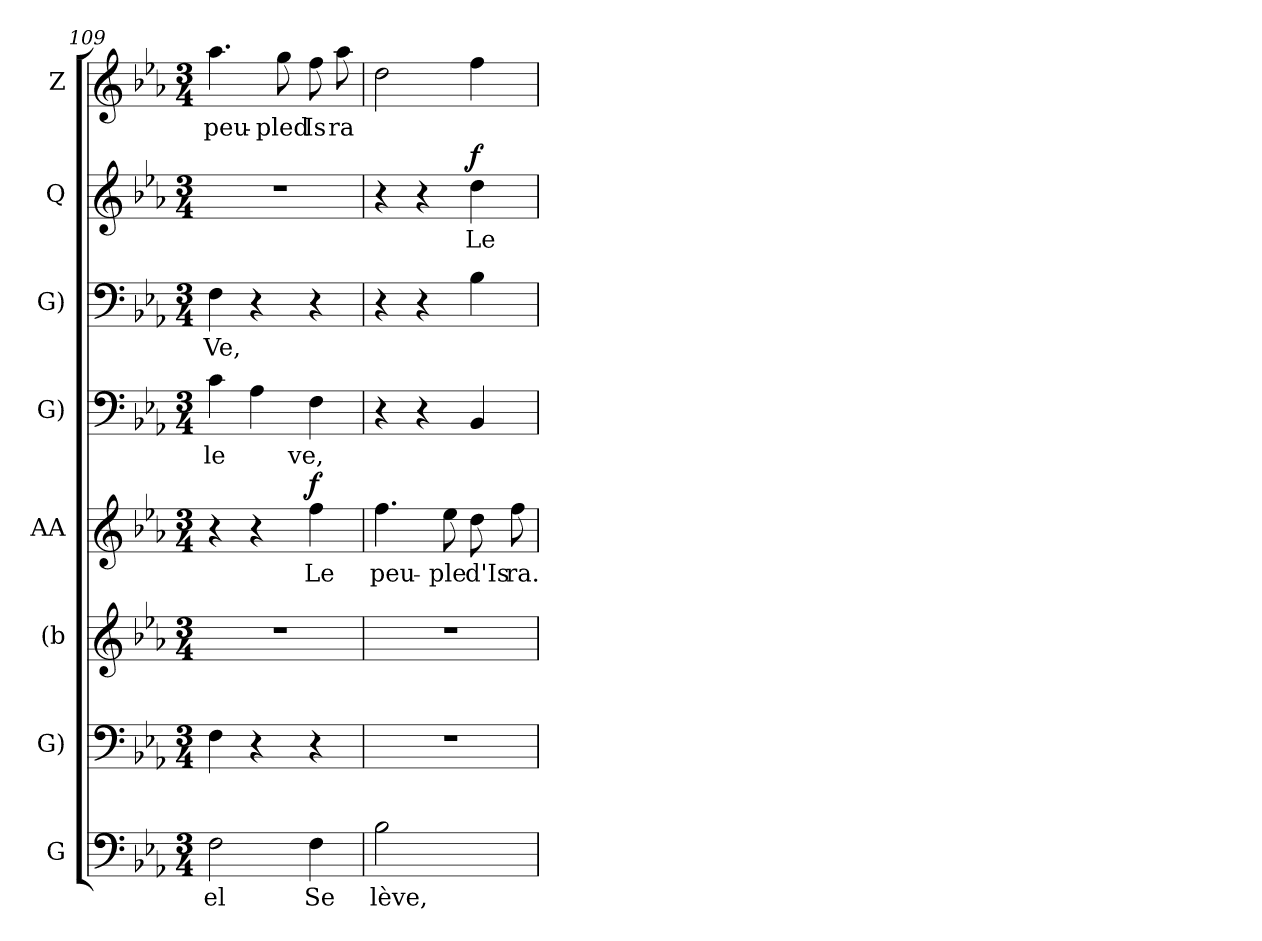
**kern	**text	**kern	**kern	**kern	**text	**dynam	**kern	**text	**kern	**text	**kern	**text	**dynam	**kern	**text
*part8	*part8	*part7	*part6	*part5	*part5	*part5	*part4	*part4	*part3	*part3	*part2	*part2	*part2	*part1	*part1
*staff8	*staff8	*staff7	*staff6	*staff5	*staff5	*staff5	*staff4	*staff4	*staff3	*staff3	*staff2	*staff2	*staff2	*staff1	*staff1
*I"G	*	*I"G)	*I"(b	*I"AA	*	*	*I"G)	*	*I"G)	*	*I"Q	*	*	*I"Z	*
*clefF4	*	*clefF4	*clefG2	*clefG2	*	*	*clefF4	*	*clefF4	*	*clefG2	*	*	*clefG2	*
*k[b-e-a-]	*	*k[b-e-a-]	*k[b-e-a-]	*k[b-e-a-]	*	*	*k[b-e-a-]	*	*k[b-e-a-]	*	*k[b-e-a-]	*	*	*k[b-e-a-]	*
*M3/4	*	*M3/4	*M3/4	*M3/4	*	*	*M3/4	*	*M3/4	*	*M3/4	*	*	*M3/4	*
=109	=109	=109	=109	=109	=109	=109	=109	=109	=109	=109	=109	=109	=109	=109	=109
2Fi\	el	4Fi\	2.r	4r	.	.	4ci\	le	4Fi\	Ve,	2.r	.	.	4.aa-i\	peu-
.	.	4r	.	4r	.	.	4A-i\	.	4r	.	.	.	.	.	.
.	.	.	.	.	.	.	.	.	.	.	.	.	.	8ggi\	pled
!	!	!	!	!	!	!LO:DY:a	!	!	!	!	!	!	!	!	!
4Fi\	Se	4r	.	4ffi\	Le	f	4Fi\	ve,	4r	.	.	.	.	8ffi\	Is
.	.	.	.	.	.	.	.	.	.	.	.	.	.	8aa-i\	ra
!!LO:LB:g=z
=110	=110	=110	=110	=110	=110	=110	=110	=110	=110	=110	=110	=110	=110	=110	=110
2B-i\	lève,	2.r	2.r	4.ffi\	peu-	.	4r	.	4r	.	4r	.	.	2ddi\	.
.	.	.	.	.	.	.	4r	.	4r	.	4r	.	.	.	.
.	.	.	.	8ee-i\	ple	.	.	.	.	.	.	.	.	.	.
!	!	!	!	!	!	!	!	!	!	!	!	!	!LO:DY:a	!	!
4ryy	.	.	.	8ddi\	d'Is	.	4BB-i/	.	4B-i\	.	4ddi\	Le	f	4ffi\	.
.	.	.	.	8ffi\	ra.	.	.	.	.	.	.	.	.	.	.
=	=	=	=	=	=	=	=	=	=	=	=	=	=	=	=
*-	*-	*-	*-	*-	*-	*-	*-	*-	*-	*-	*-	*-	*-	*-	*-
